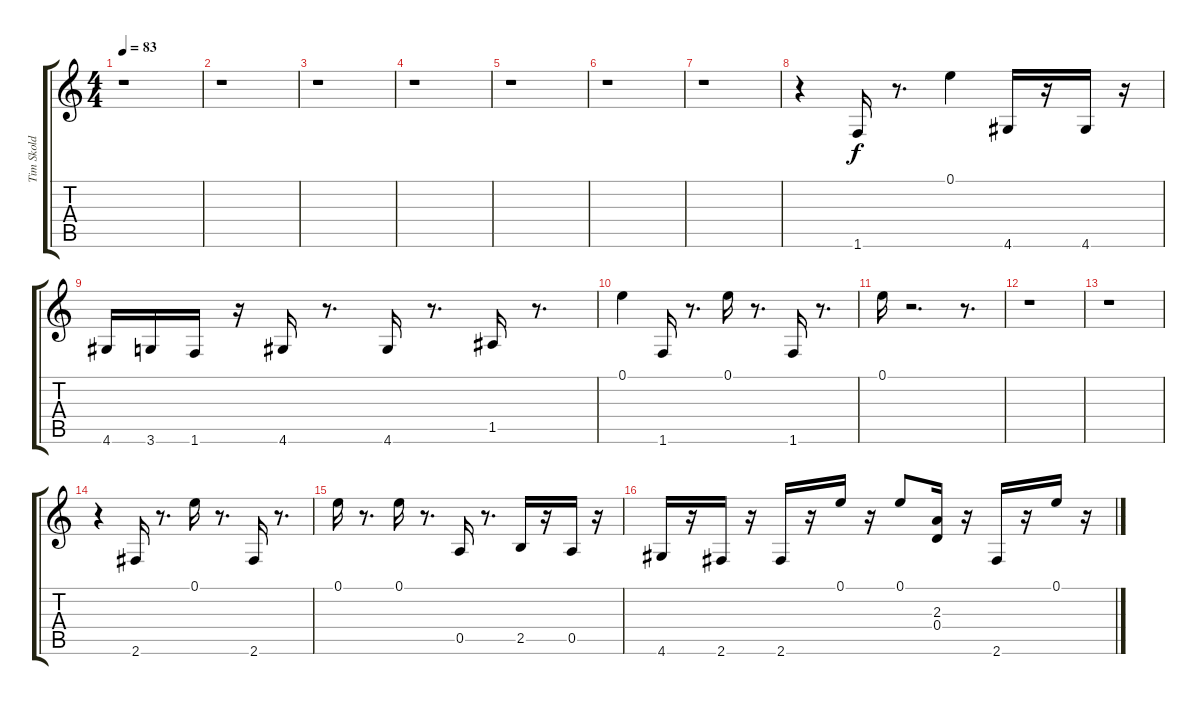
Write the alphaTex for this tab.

\track ("Tim Skold" "Tim Skold") {instrument distortionguitar}
\staff {score tabs}
\tuning (E4 B3 G3 D3 A2 E2) {hide}
\ts (4 4)
\tempo 83
\clef g2
\ks c
r.1{dy f} |
r.1 |
r.1 |
r.1 |
r.1 |
r.1 |
r.1 |
r.4 1.6.16 r.8{d} 0.1.4 4.6.16 r.16 4.6.16 r.16 |
4.6.16 3.6.16 1.6.16 r.16 4.6.16 r.8{d} 4.6.16 r.8{d} 1.5.16 r.8{d} |
0.1.4 1.6.16 r.8{d} 0.1.16 r.8{d} 1.6.16 r.8{d} |
0.1.16 r.2{d} r.8{d} |
r.1 |
r.1 |
r.4 2.6.16 r.8{d} 0.1.16 r.8{d} 2.6.16 r.8{d} |
0.1.16 r.8{d} 0.1.16 r.8{d} 0.5.16 r.8{d} 2.5.16 r.16 0.5.16 r.16 |
4.6.16 r.16 2.6.16 r.16 2.6.16 r.16 0.1.16 r.16 0.1.8 (2.3 0.4).16 r.16 2.6.16 r.16 0.1.16 r.16
